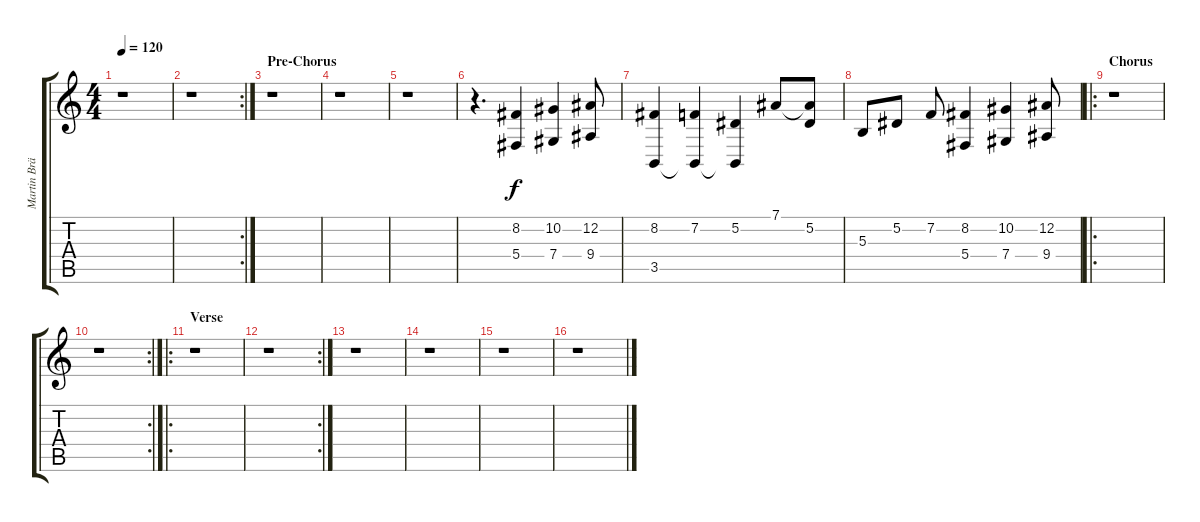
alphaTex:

\track ("Martin Brändström" "Martin Brä") {instrument stringensemble1}
\staff {score tabs}
\tuning (Eb4 Bb3 Gb3 Db3 Ab2 Eb2) {hide}
\ts (4 4)
\tempo 120
\clef g2
\ks c
r.1{dy f} |
\rc 2
r.1 |
\section ("" "Pre-Chorus")
r.1 |
r.1 |
r.1 |
r.4{d} (8.2 5.4).4 (10.2 7.4).4 (12.2 9.4).8 |
(8.2 3.5).4 (7.2 3.5{t}).4 (5.2 3.5{t}).4 7.1.8 (7.1{t} 5.2).8 |
5.3.8 5.2.8 7.2.8 (8.2 5.4).4 (10.2 7.4).4 (12.2 9.4).8 |
\ro
\section ("" "Chorus")
r.1 |
\rc 2
r.1 |
\ro
\section ("" "Verse")
r.1 |
\rc 2
r.1 |
r.1 |
r.1 |
r.1 |
r.1
